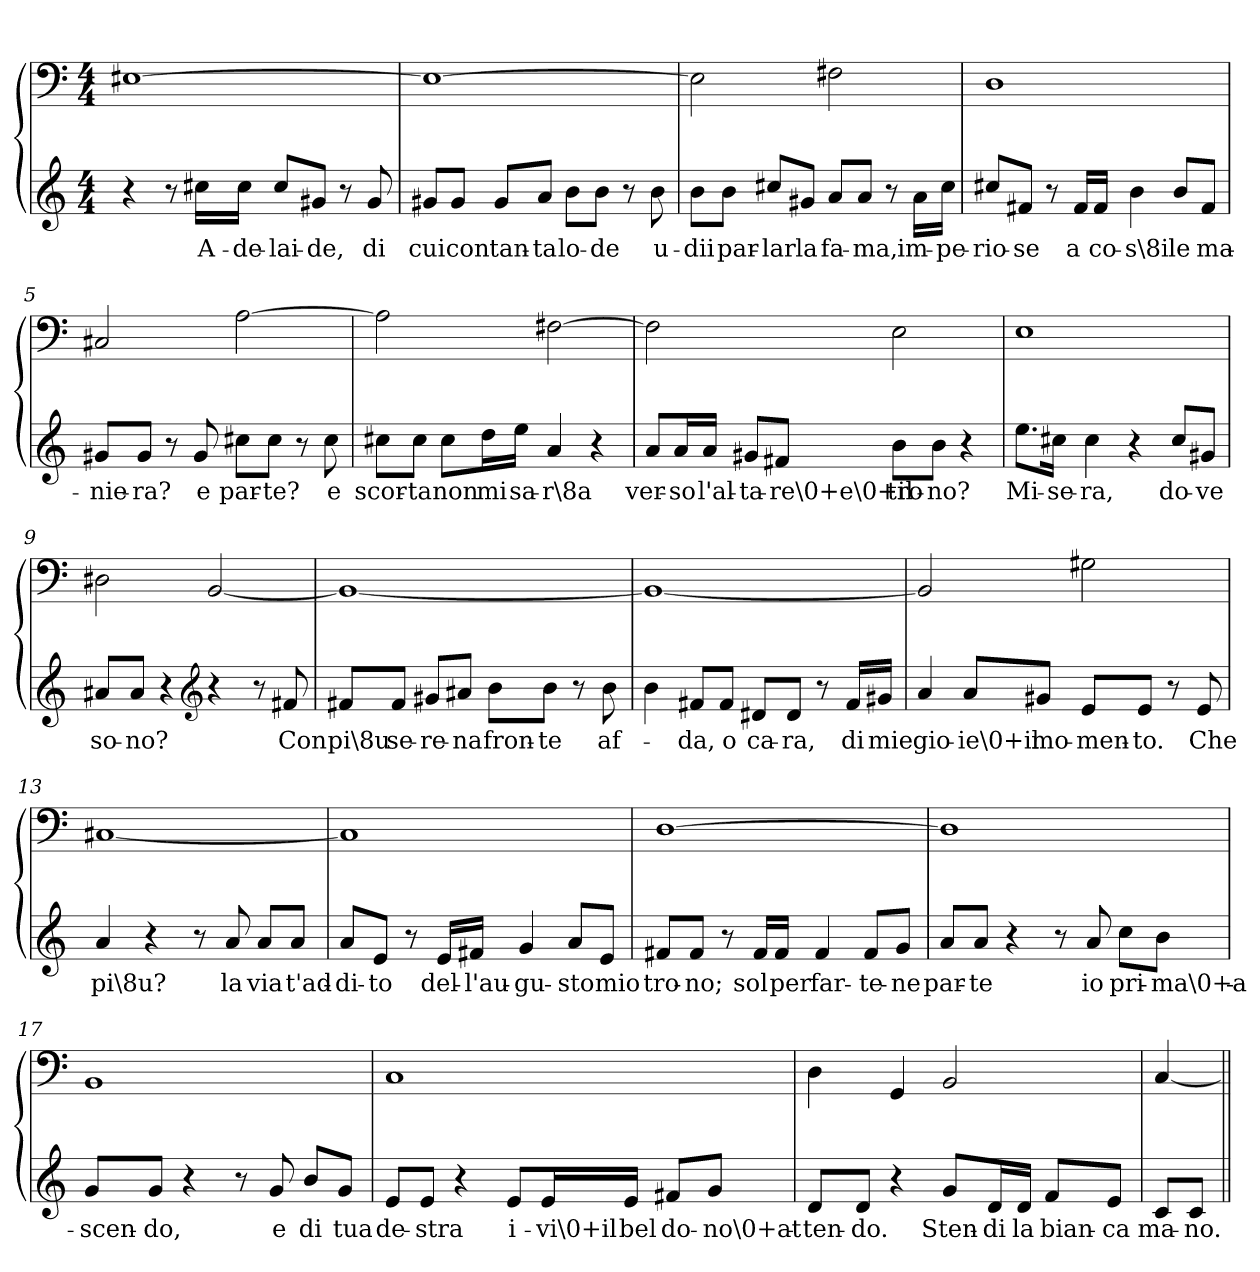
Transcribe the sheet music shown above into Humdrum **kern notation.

**kern	**text	**kern
*part1	*part1	*part1
*staff2	*staff2	*staff1
*clefG2	*	*clefF4
*k[]	*	*k[]
*a:	*	*a:
*M4/4	*	*M4/4
=1	=1	=1
4r	.	[1E#X\
8r	.	.
16cc#X\LL	A-	.
16cc#\JJ	-de-	.
8cc#/L	-lai-	.
8g#X/J	-de,	.
8r	.	.
8g#/	di	.
=2	=2	=2
8g#X/L	cui	1E#\_
8g#/J	con	.
8g#/L	tan-	.
8a/J	-ta	.
8b\L	lo-	.
8b\J	-de	.
8r	.	.
8b\	u-	.
=3	=3	=3
8b\L	-dii	2E#\]
8b\J	par-	.
8cc#X/L	-lar	.
8g#X/J	la	.
8a/L	fa-	2F#X\
8a/J	-ma,	.
8r	.	.
16a\LL	im-	.
16cc#\JJ	-pe-	.
=4	=4	=4
8cc#X/L	-rio-	1D\
8f#X/J	-se	.
8r	.	.
16f#/LL	a	.
16f#/JJ	co-	.
4b\	-s\8i	.
8b/L	le	.
8f#/J	ma-	.
=5	=5	=5
8g#X/L	-nie-	2C#X/
8g#/J	-ra?	.
8r	.	.
8g#/	e	.
8cc#X\L	par-	[2A\
8cc#\J	-te?	.
8r	.	.
8cc#\	e	.
=6	=6	=6
8cc#X\L	scor-	2A\]
8cc#\J	-ta	.
8cc#\L	non	.
16dd\L	mi	.
16ee\JJ	sa-	.
4a/	-r\8a	[2F#X\
4r	.	.
=7	=7	=7
8a/L	ver-	2F#\]
16a/L	-so	.
16a/JJ	l'al-	.
8g#X/L	-ta-	.
8f#X/J	-re\0+e\0+il	.
8b\L	tro-	2E\
8b\J	-no?	.
4r	.	.
=8	=8	=8
8.ee\L	Mi-	1E\
16cc#X\Jk	-se-	.
4cc#\	-ra,	.
4r	.	.
8cc#/L	do-	.
8g#X/J	-ve	.
=9	=9	=9
8a#X/L	so-	2D#X\
8a#/J	-no?	.
4r	.	.
*clefG2	*	*
4r	.	[2BB/
8r	.	.
8f#X/	Con	.
=10	=10	=10
8f#X/L	pi\8u	1BB/_
8f#/J	se-	.
8g#X/L	-re-	.
8a#X/J	-na	.
8b\L	fron-	.
8b\J	-te	.
8r	.	.
8b\	af-	.
=11	=11	=11
4b\	.	1BB/_
8f#X/L	-da,	.
8f#/J	o	.
8d#X/L	ca-	.
8d#/J	-ra,	.
8r	.	.
16f#/LL	di	.
16g#X/JJ	mie	.
=12	=12	=12
4a/	gio-	2BB/]
8a/L	-ie\0+il	.
8g#X/J	mo-	.
8e/L	-men-	2G#X\
8e/J	-to.	.
8r	.	.
8e/	Che	.
=13	=13	=13
4a/	pi\8u?	[1C#X/
4r	.	.
8r	.	.
8a/	la	.
8a/L	via	.
8a/J	t'ad-	.
=14	=14	=14
8a/L	-di-	1C#/]
8e/J	-to	.
8r	.	.
16e/LL	del-	.
16f#X/JJ	-l'au-	.
4g/	-gu-	.
8a/L	-sto	.
8e/J	mio	.
=15	=15	=15
8f#X/L	tro-	[1D\
8f#/J	-no;	.
8r	.	.
16f#/LL	sol	.
16f#/JJ	per	.
4f#/	far-	.
8f#/L	-te-	.
8g/J	-ne	.
=16	=16	=16
8a/L	par-	1D\]
8a/J	-te	.
4r	.	.
8r	.	.
8a/	io	.
8cc\L	pri-	.
8b\J	-ma\0+a-	.
=17	=17	=17
8g/L	-scen-	1BB/
8g/J	-do,	.
4r	.	.
8r	.	.
8g/	e	.
8b/L	di	.
8g/J	tua	.
=18	=18	=18
8e/L	de-	1C/
8e/J	-stra	.
4r	.	.
8e/L	i-	.
16e/L	-vi\0+il	.
16e/JJ	bel	.
8f#X/L	do-	.
8g/J	-no\0+at-	.
=19	=19	=19
8d/L	-ten-	4D\
8d/J	-do.	.
4r	.	4GG/
8g/L	Sten-	2BB/
16d/L	-di	.
16d/JJ	la	.
8f/L	bian-	.
8e/J	-ca	.
=20	=20	=20
8c/L	ma-	[4C/
8c/J	-no.	.
=||	=||	=||
*-	*-	*-
